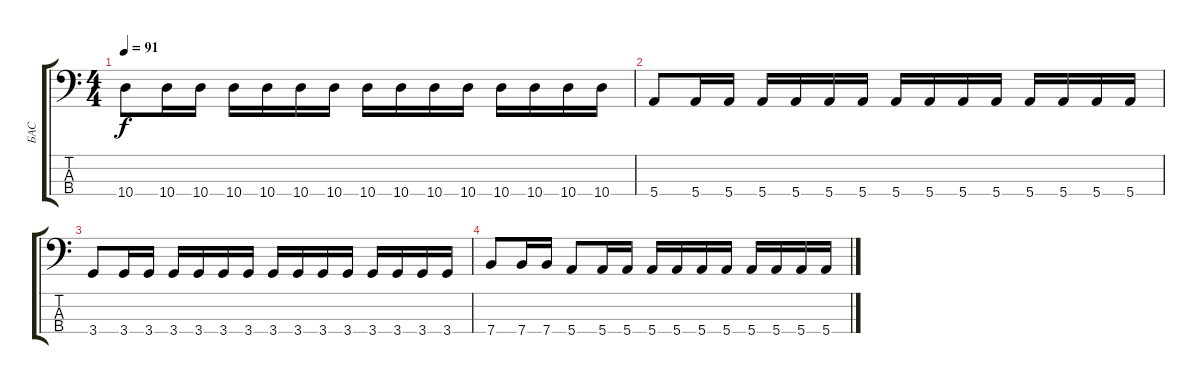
\track ("БАС" "БАС") {instrument electricbassfinger}
\staff {score tabs}
\tuning (G2 D2 A1 E1) {hide}
\ts (4 4)
\tempo 91
\clef f4
\ks c
10.4.8{dy f} 10.4.16 10.4.16 10.4.16 10.4.16 10.4.16 10.4.16 10.4.16 10.4.16 10.4.16 10.4.16 10.4.16 10.4.16 10.4.16 10.4.16 |
5.4.8 5.4.16 5.4.16 5.4.16 5.4.16 5.4.16 5.4.16 5.4.16 5.4.16 5.4.16 5.4.16 5.4.16 5.4.16 5.4.16 5.4.16 |
3.4.8 3.4.16 3.4.16 3.4.16 3.4.16 3.4.16 3.4.16 3.4.16 3.4.16 3.4.16 3.4.16 3.4.16 3.4.16 3.4.16 3.4.16 |
7.4.8 7.4.16 7.4.16 5.4.8 5.4.16 5.4.16 5.4.16 5.4.16 5.4.16 5.4.16 5.4.16 5.4.16 5.4.16 5.4.16
